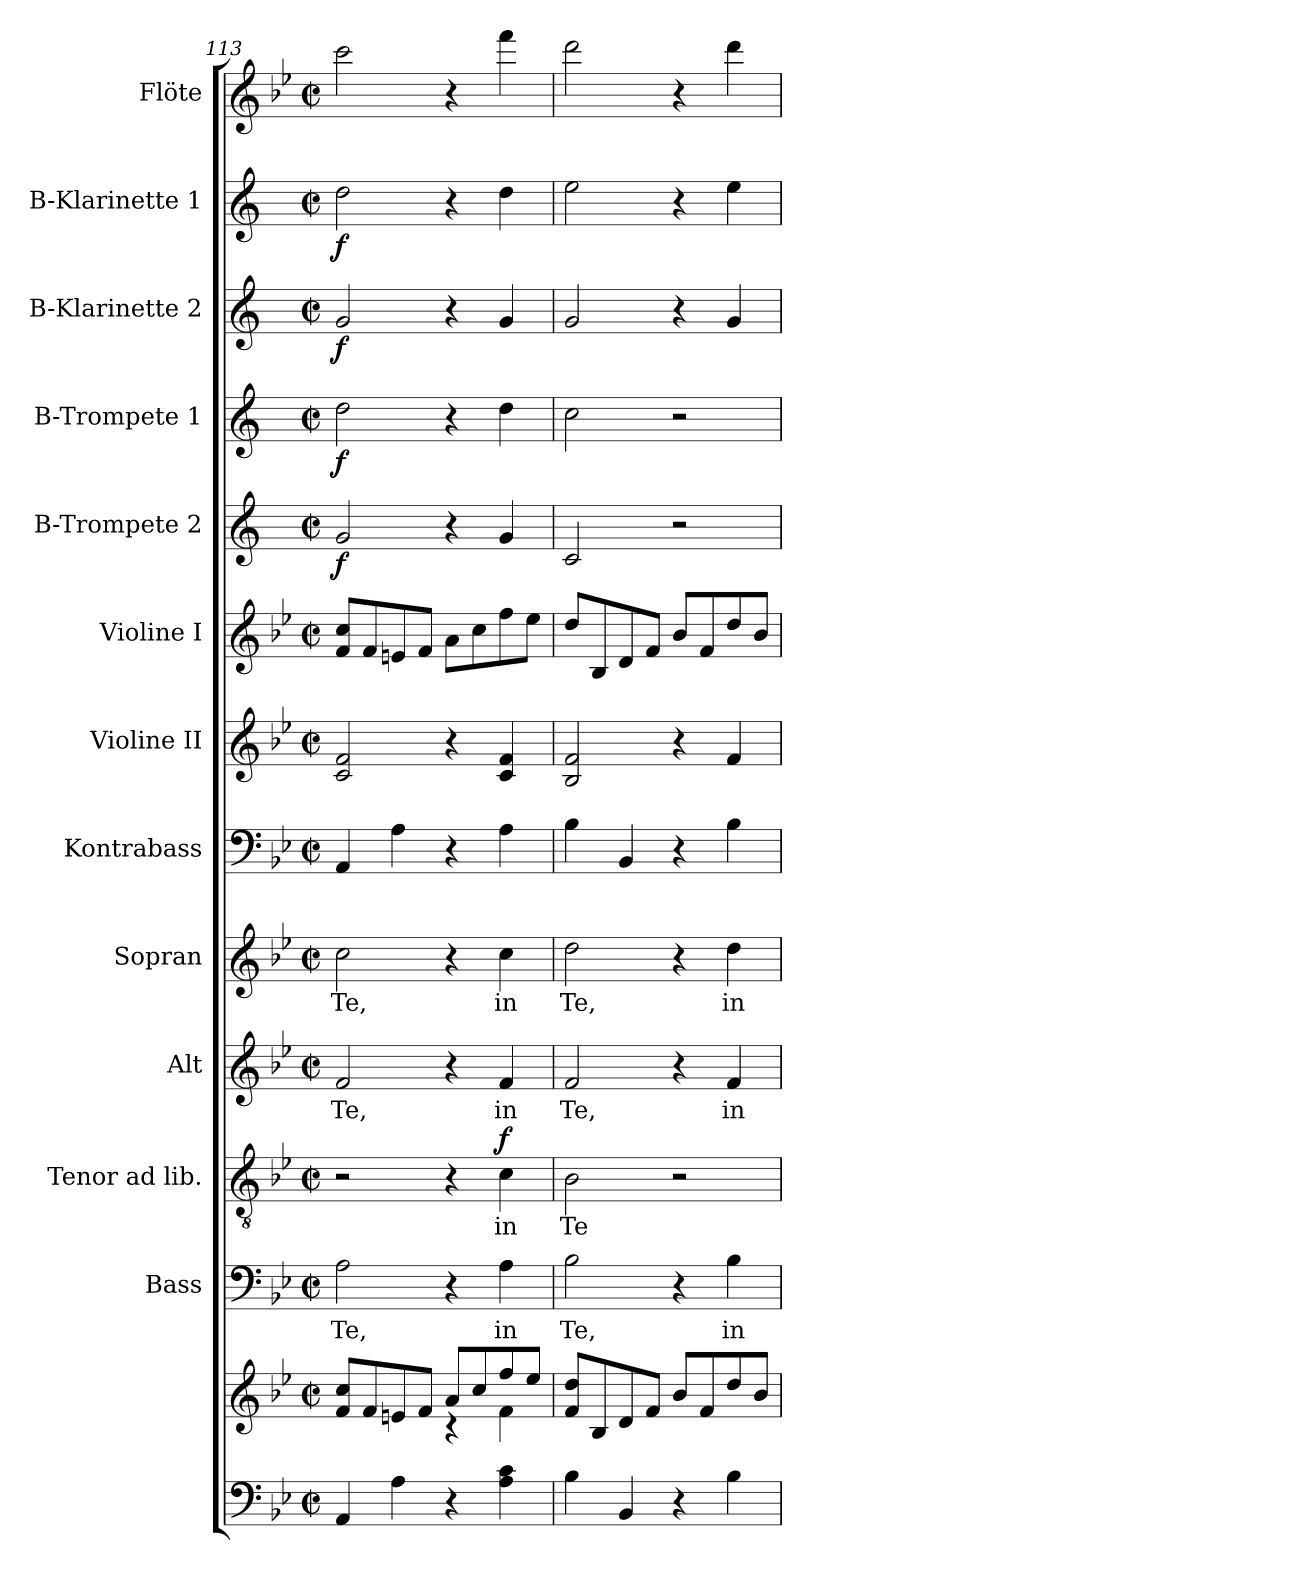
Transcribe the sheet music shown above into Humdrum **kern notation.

**kern	**kern	**kern	**text	**kern	**text	**dynam	**kern	**text	**kern	**text	**kern	**kern	**kern	**kern	**dynam	**kern	**dynam	**kern	**dynam	**kern	**dynam	**kern
*part13	*part13	*part12	*part12	*part11	*part11	*part11	*part10	*part10	*part9	*part9	*part8	*part7	*part6	*part5	*part5	*part4	*part4	*part3	*part3	*part2	*part2	*part1
*staff14	*staff13	*staff12	*staff12	*staff11	*staff11	*staff11	*staff10	*staff10	*staff9	*staff9	*staff8	*staff7	*staff6	*staff5	*staff5	*staff4	*staff4	*staff3	*staff3	*staff2	*staff2	*staff1
*	*	*I"Bass	*	*I"Tenor ad lib.	*	*	*I"Alt	*	*I"Sopran	*	*I"Kontrabass	*I"Violine II	*I"Violine I	*I"B-Trompete 2	*	*I"B-Trompete 1	*	*I"B-Klarinette 2	*	*I"B-Klarinette 1	*	*I"Flöte
*	*	*I'B.	*	*I'T.	*	*	*I'A.	*	*I'S.	*	*I'Kb.	*I'Vl. II	*I'Vl. I	*I'B Trp. 2	*	*I'B Trp. 1	*	*I'B Kl. 2	*	*I'B Kl. 1	*	*I'Fl.
*clefF4	*clefG2	*clefF4	*	*clefGv2	*	*	*clefG2	*	*clefG2	*	*clefF4	*clefG2	*clefG2	*clefG2	*	*clefG2	*	*clefG2	*	*clefG2	*	*clefG2
*	*	*	*	*	*	*	*	*	*	*	*ITrd7c12	*	*	*ITrd1c2	*	*ITrd1c2	*	*ITrd1c2	*	*ITrd1c2	*	*
*k[b-e-]	*k[b-e-]	*k[b-e-]	*	*k[b-e-]	*	*	*k[b-e-]	*	*k[b-e-]	*	*k[b-e-]	*k[b-e-]	*k[b-e-]	*k[b-e-]	*	*k[b-e-]	*	*k[b-e-]	*	*k[b-e-]	*	*k[b-e-]
*B-:	*B-:	*B-:	*	*B-:	*	*	*B-:	*	*B-:	*	*B-:	*B-:	*B-:	*B-:	*	*B-:	*	*B-:	*	*B-:	*	*B-:
*M2/2	*M2/2	*M2/2	*	*M2/2	*	*	*M2/2	*	*M2/2	*	*M2/2	*M2/2	*M2/2	*M2/2	*	*M2/2	*	*M2/2	*	*M2/2	*	*M2/2
*met(c|)	*met(c|)	*met(c|)	*	*met(c|)	*	*	*met(c|)	*	*met(c|)	*	*met(c|)	*met(c|)	*met(c|)	*met(c|)	*	*met(c|)	*	*met(c|)	*	*met(c|)	*	*met(c|)
=113	=113	=113	=113	=113	=113	=113	=113	=113	=113	=113	=113	=113	=113	=113	=113	=113	=113	=113	=113	=113	=113	=113
*	*^	*	*	*	*	*	*	*	*	*	*	*	*	*	*	*	*	*	*	*	*	*
!	!	!	!	!LO:LY:b	!	!	!	!	!LO:LY:b	!	!LO:LY:b	!	!	!	!	!LO:DY:b	!	!LO:DY:b	!	!LO:DY:b	!	!LO:DY:b	!
4AA/	8f/ 8cc/L	2ryy	2A\	Te,	2r	.	.	2f/	Te,	2cc\	Te,	4AAA/	2c/ 2f/	8f/ 8cc/L	2f/	f	2cc\	f	2f/	f	2cc\	f	2ccc\
.	8f/	.	.	.	.	.	.	.	.	.	.	.	.	8f/	.	.	.	.	.	.	.	.	.
4A\	8en/	.	.	.	.	.	.	.	.	.	.	4AA\	.	8en/	.	.	.	.	.	.	.	.	.
.	8f/J	.	.	.	.	.	.	.	.	.	.	.	.	8f/J	.	.	.	.	.	.	.	.	.
4r	8a/L	4rc	4r	.	4r	.	.	4r	.	4r	.	4r	4r	8a\L	4r	.	4r	.	4r	.	4r	.	4r
.	8cc/	.	.	.	.	.	.	.	.	.	.	.	.	8cc\	.	.	.	.	.	.	.	.	.
!	!	!	!	!LO:LY:b	!	!LO:LY:b	!LO:DY:a	!	!LO:LY:b	!	!LO:LY:b	!	!	!	!	!	!	!	!	!	!	!	!
4A\ 4c\	8ff/	4f\	4A\	in	4c\	in	f	4f/	in	4cc\	in	4AA\	4c/ 4f/	8ff\	4f/	.	4cc\	.	4f/	.	4cc\	.	4fff\
.	8ee-/J	.	.	.	.	.	.	.	.	.	.	.	.	8ee-\J	.	.	.	.	.	.	.	.	.
*	*v	*v	*	*	*	*	*	*	*	*	*	*	*	*	*	*	*	*	*	*	*	*	*
!!LO:PB:g=z
=114	=114	=114	=114	=114	=114	=114	=114	=114	=114	=114	=114	=114	=114	=114	=114	=114	=114	=114	=114	=114	=114	=114
!	!	!	!LO:LY:b	!	!LO:LY:b	!	!	!LO:LY:b	!	!LO:LY:b	!	!	!	!	!	!	!	!	!	!	!	!
4B-\	8f/ 8dd/L	2B-\	Te,	2B-\	Te	.	2f/	Te,	2dd\	Te,	4BB-\	2B-/ 2f/	8dd/L	2B-/	.	2b-\	.	2f/	.	2dd\	.	2ddd\
.	8B-/	.	.	.	.	.	.	.	.	.	.	.	8B-/	.	.	.	.	.	.	.	.	.
4BB-/	8d/	.	.	.	.	.	.	.	.	.	4BBB-/	.	8d/	.	.	.	.	.	.	.	.	.
.	8f/J	.	.	.	.	.	.	.	.	.	.	.	8f/J	.	.	.	.	.	.	.	.	.
4r	8b-/L	4r	.	2r	.	.	4r	.	4r	.	4r	4r	8b-/L	2r	.	2r	.	4r	.	4r	.	4r
.	8f/	.	.	.	.	.	.	.	.	.	.	.	8f/	.	.	.	.	.	.	.	.	.
!	!	!	!LO:LY:b	!	!	!	!	!LO:LY:b	!	!LO:LY:b	!	!	!	!	!	!	!	!	!	!	!	!
4B-\	8dd/	4B-\	in	.	.	.	4f/	in	4dd\	in	4BB-\	4f/	8dd/	.	.	.	.	4f/	.	4dd\	.	4ddd\
.	8b-/J	.	.	.	.	.	.	.	.	.	.	.	8b-/J	.	.	.	.	.	.	.	.	.
=	=	=	=	=	=	=	=	=	=	=	=	=	=	=	=	=	=	=	=	=	=	=
*-	*-	*-	*-	*-	*-	*-	*-	*-	*-	*-	*-	*-	*-	*-	*-	*-	*-	*-	*-	*-	*-	*-
